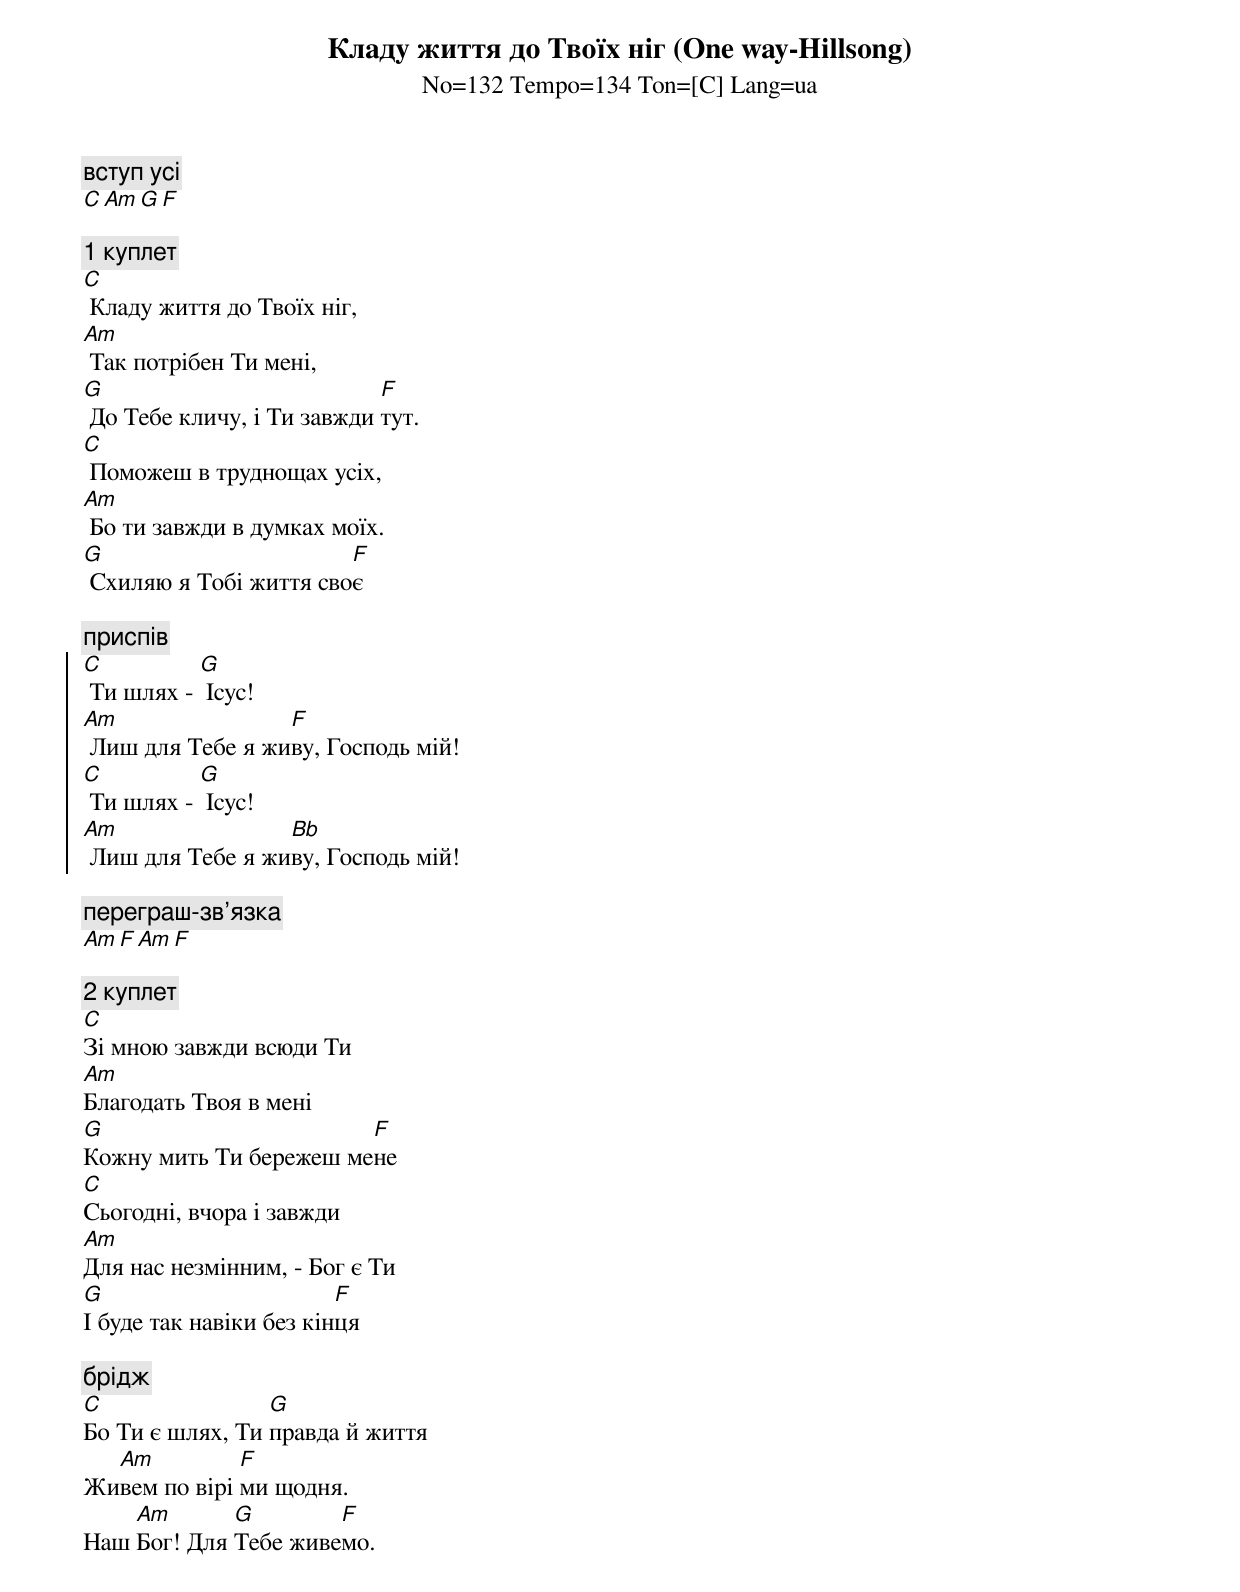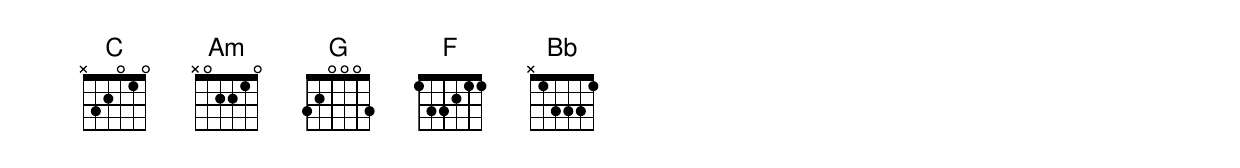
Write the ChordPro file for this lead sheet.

{title:Кладу життя до Твоїх ніг (One way-Hillsong)}
{subtitle:No=132 Tempo=134 Ton=[C] Lang=ua}

{c: вступ усі}
[C][Am][G][F]

{c: 1 куплет}
[C] Кладу життя до Твоїх ніг,
[Am] Так потрібен Ти мені,
[G] До Тебе кличу, і Ти завжди [F]тут.
[C] Поможеш в труднощах усіх,
[Am] Бо ти завжди в думках моїх.
[G] Схиляю я Тобі життя сво[F]є

{c: приспів}
{soc}
[C] Ти шлях - [G] Ісус!
[Am] Лиш для Тебе я жи[F]ву, Господь мій!
[C] Ти шлях - [G] Ісус!
[Am] Лиш для Тебе я жи[Bb]ву, Господь мій!
{eoc}

{c: переграш-зв'язка}
[Am][F][Am][F]

{c: 2 куплет}
[C]Зі мною завжди всюди Ти
[Am]Благодать Твоя в мені
[G]Кожну мить Ти бережеш ме[F]не
[C]Сьогодні, вчора і завжди
[Am]Для нас незмінним, - Бог є Ти
[G]І буде так навіки без кін[F]ця

{c: брідж}
{sob}
[C]Бо Ти є шлях, Ти [G]правда й життя
Жи[Am]вем по вірі [F]ми щодня.
Наш [Am]Бог! Для [G]Тебе живе[F]мо.
{eob}
